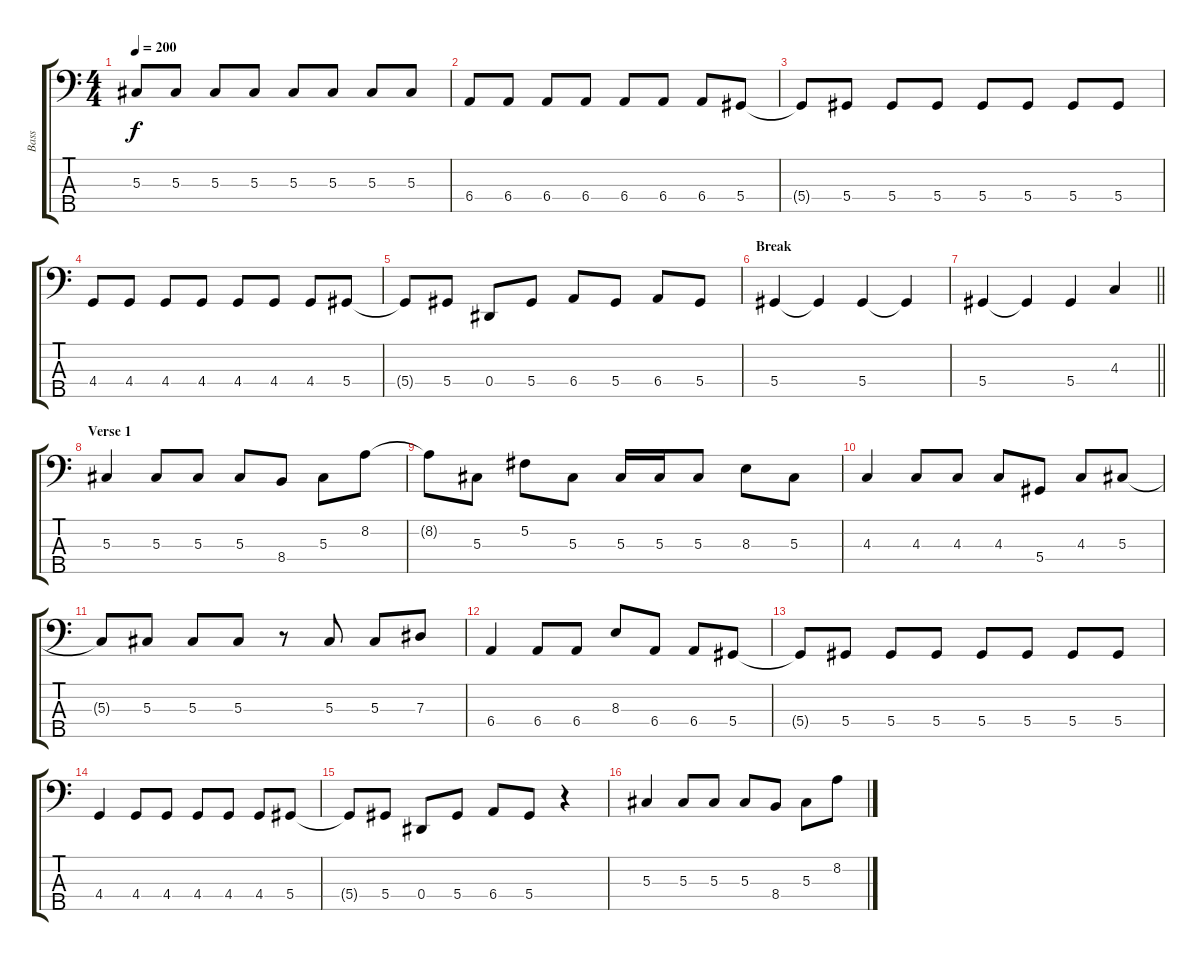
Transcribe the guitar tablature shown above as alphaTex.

\track ("Bass" "Bass") {instrument electricbassfinger}
\staff {score tabs}
\tuning (Gb2 Db2 Ab1 Eb1 Bb0) {hide}
\ts (4 4)
\tempo 200
\clef f4
\ks c
5.3{t}.8{dy f} 5.3.8 5.3.8 5.3.8 5.3.8 5.3.8 5.3.8 5.3.8 |
6.4.8 6.4.8 6.4.8 6.4.8 6.4.8 6.4.8 6.4.8 5.4.8 |
5.4{t}.8 5.4.8 5.4.8 5.4.8 5.4.8 5.4.8 5.4.8 5.4.8 |
4.4.8 4.4.8 4.4.8 4.4.8 4.4.8 4.4.8 4.4.8 5.4.8 |
5.4{t}.8 5.4.8 0.4.8 5.4.8 6.4.8 5.4.8 6.4.8 5.4.8 |
\section ("" "Break")
5.4.4 5.4{t}.4 5.4.4 5.4{t}.4 |
\barLineRight lightlight
5.4.4 5.4{t}.4 5.4.4 4.3.4 |
\section ("" "Verse 1")
5.3.4 5.3.8 5.3.8 5.3.8 8.4.8 5.3.8 8.2.8 |
8.2{t}.8 5.3.8 5.2.8 5.3.8 5.3.16 5.3.16 5.3.8 8.3.8 5.3.8 |
4.3.4 4.3.8 4.3.8 4.3.8 5.4.8 4.3.8 5.3.8 |
5.3{t}.8 5.3.8 5.3.8 5.3.8 r.8 5.3.8 5.3.8 7.3.8 |
6.4.4 6.4.8 6.4.8 8.3.8 6.4.8 6.4.8 5.4.8 |
5.4{t}.8 5.4.8 5.4.8 5.4.8 5.4.8 5.4.8 5.4.8 5.4.8 |
4.4.4 4.4.8 4.4.8 4.4.8 4.4.8 4.4.8 5.4.8 |
5.4{t}.8 5.4.8 0.4.8 5.4.8 6.4.8 5.4.8 r.4 |
5.3.4 5.3.8 5.3.8 5.3.8 8.4.8 5.3.8 8.2.8
